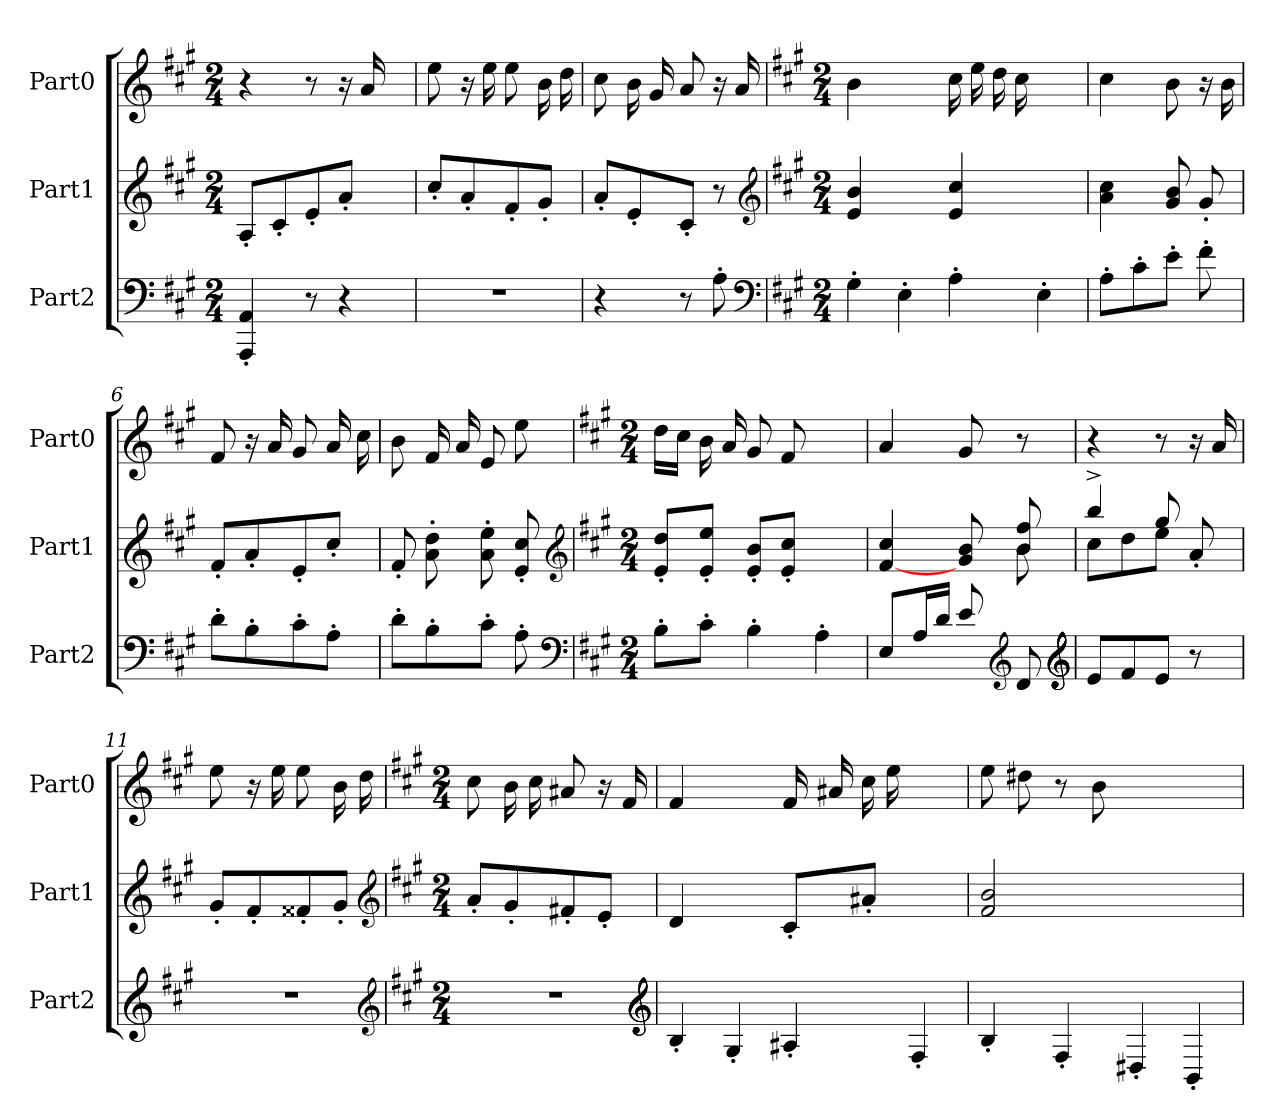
**kern	**kern	**kern
*part3	*part2	*part1
*staff3	*staff2	*staff1
*I"Part2	*I"Part1	*I"Part0
*I'Part2	*I'Part1	*I'Part0
*clefF4	*clefG2	*clefG2
*k[f#c#g#]	*k[f#c#g#]	*k[f#c#g#]
*M2/4	*M2/4	*M2/4
=1	=1	=1
4AA'< 4AAA'<	8A'<L	4r
.	8c#'<	.
8r	8e'<	8r
4r	8a'<J	16r
.	.	16a
.	8ryy	8ryy
=2	=2	=2
2r	8cc#'<L	8ee
.	8a'<	16r
.	.	16ee
.	8f#'<	8ee
.	8g#'<J	16b
.	.	16dd
=3	=3	=3
4r	8a'<L	8cc#
.	8e'<	16b
.	.	16g#
8r	8c#'<J	8a
8A'>	8r	16r
.	.	16a
*clefF4	*clefG2	*
!!LO:LB:g=z
=4	=4	=4
*k[f#c#g#]	*k[f#c#g#]	*k[f#c#g#]
*M2/4	*M2/4	*M2/4
4G#'>	4b 4e	4b
4E'>	4ryy	4ryy
4A'>	4cc# 4e	16cc#
.	.	16ee
.	.	16dd
.	.	16cc#
4E'>	4ryy	4ryy
=5	=5	=5
8A'>L	4a 4cc#	4cc#
8c#'>	.	.
8e'>J	8g# 8b	8b
8f#'>	8g#'<	16r
.	.	16b
=6	=6	=6
8d'>L	8f#'<L	8f#
8B'>	8a'<	16r
.	.	16a
8c#'>	8e'<	8g#
8A'>J	8cc#'<J	16a
.	.	16cc#
=7	=7	=7
8d'>L	8f#'<	8b
8B'>	8dd'> 8a'>	16f#
.	.	16a
8c#'>J	8ee'> 8a'>	8e
8A'>	8cc#'< 8e'<	8ee
*clefF4	*clefG2	*
!!LO:LB:g=z
=8	=8	=8
*k[f#c#g#]	*k[f#c#g#]	*k[f#c#g#]
*M2/4	*M2/4	*M2/4
8B'>L	8dd'< 8e'<L	16ddLL
.	.	16cc#JJ
8c#'>J	8ee'< 8e'<J	16b
.	.	16a
4B'>	8b'< 8e'<L	8g#
.	8cc#'< 8e'<J	8f#
4A'>	4ryy	4ryy
=9	=9	=9
*^	*^	*
*	*^	*	*	*
8EL	2ryy	2ryy	4cc# [4f#	8ryy	4a
16AL	.	.	.	16ryy	.
16dJJ	.	.	.	16ryy	.
8e	.	.	8g# 8b	8ryy	8g#
*clefG2	*	*	*	*	*
8d	.	.	8b 8ff#	8b	8r
*v	*v	*v	*	*	*
*clefG2	*	*	*
=10	=10	=10	=10
8eL	4bb^>	8cc#L	4r
8f#	.	8dd	.
8eJ	8gg#	8eeJ	8r
8r	8a'<	16ryy	16r
.	.	16ryy	16a
*	*v	*v	*
=11	=11	=11
2r	8g#'<L	8ee
.	8f#'<	16r
.	.	16ee
.	8f##'<	8ee
.	8g#'<J	16b
.	.	16dd
*clefG2	*clefG2	*
!!LO:PB:g=z
=12	=12	=12
*k[f#c#g#]	*k[f#c#g#]	*k[f#c#g#]
*M2/4	*M2/4	*M2/4
*^	*	*
*	*^	*	*
2r	2ryy	2ryy	8a'<L	8cc#
.	.	.	8g#'<	16b
.	.	.	.	16cc#
.	.	.	8f#X'<	8a#X
.	.	.	8e'<J	16r
.	.	.	.	16f#
*v	*v	*v	*	*
*clefG2	*	*
=13	=13	=13
4B'>	4d	4f#
4G#'>	4ryy	4ryy
4A#X'>	8c#'<L	16f#
.	.	16a#X
.	8a#X'<J	16cc#
.	.	16ee
4F#'>	4ryy	4ryy
=14	=14	=14
4B'>	2b 2f#	8ee
.	.	8dd#X
4F#'>	.	8r
.	.	8b
4D#X'>	2ryy	2ryy
4BB'>	.	.
=	=	=
*-	*-	*-
